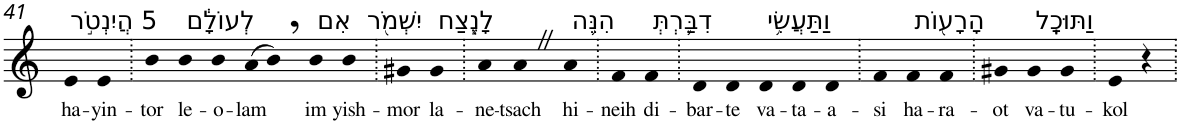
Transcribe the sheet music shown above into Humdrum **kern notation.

**kern	**text
*part1	*part1
*staff1	*staff1
*I"Piano	*
*I'Pno	*
!!LO:PB:g=z
*clefG2	*
*k[]	*
=41	=41
!LO:TX:a:t=5 הֲיִנְטֹ֣ר	!
!	!LO:LY:b
4e	ha-
!	!LO:LY:b
4e	-yin-
=42.	=42.
!	!LO:LY:b
4b	-tor
!LO:TX:a:t=לְעוֹלָ֔ם	!
!	!LO:LY:b
4b	le-
!	!LO:LY:b
4b	-o-
!	!LO:LY:b
(>8a	-lam
8b,)	.
!LO:TX:a:t=אִם	!
!	!LO:LY:b
4b	im
!LO:TX:a:t=יִשְׁמֹ֖ר	!
!	!LO:LY:b
4b	yish-
=43.	=43.
!	!LO:LY:b
4g#X	-mor
!LO:TX:a:t=לָנֶ֑צַח	!
!	!LO:LY:b
4g#	la-
=44.	=44.
!	!LO:LY:b
4a	-ne-
!	!LO:LY:b
4aZ	-tsach
!LO:TX:a:t=הִנֵּ֥ה	!
!	!LO:LY:b
4a	hi-
=45.	=45.
!	!LO:LY:b
4f	-neih
!LO:TX:a:t=דִבַּ֛רְתְּ	!
!	!LO:LY:b
4f	di-
=46.	=46.
!	!LO:LY:b
4d	-bar-
!	!LO:LY:b
4d	-te
!LO:TX:a:t=וַתַּעֲשִׂ֥י	!
!	!LO:LY:b
4d	va-
!	!LO:LY:b
4d	-ta-
!	!LO:LY:b
4d	-a-
=47.	=47.
!	!LO:LY:b
4f	-si
!LO:TX:a:t=הָרָע֖וֹת	!
!	!LO:LY:b
4f	ha-
!	!LO:LY:b
4f	-ra-
=48.	=48.
!	!LO:LY:b
4g#X	-ot
!LO:TX:a:t=וַתּוּכָֽל	!
!	!LO:LY:b
4g#	va-
!	!LO:LY:b
4g#	-tu-
=49.	=49.
!	!LO:LY:b
4e	-kol
4r	.
=.	=.
*-	*-
